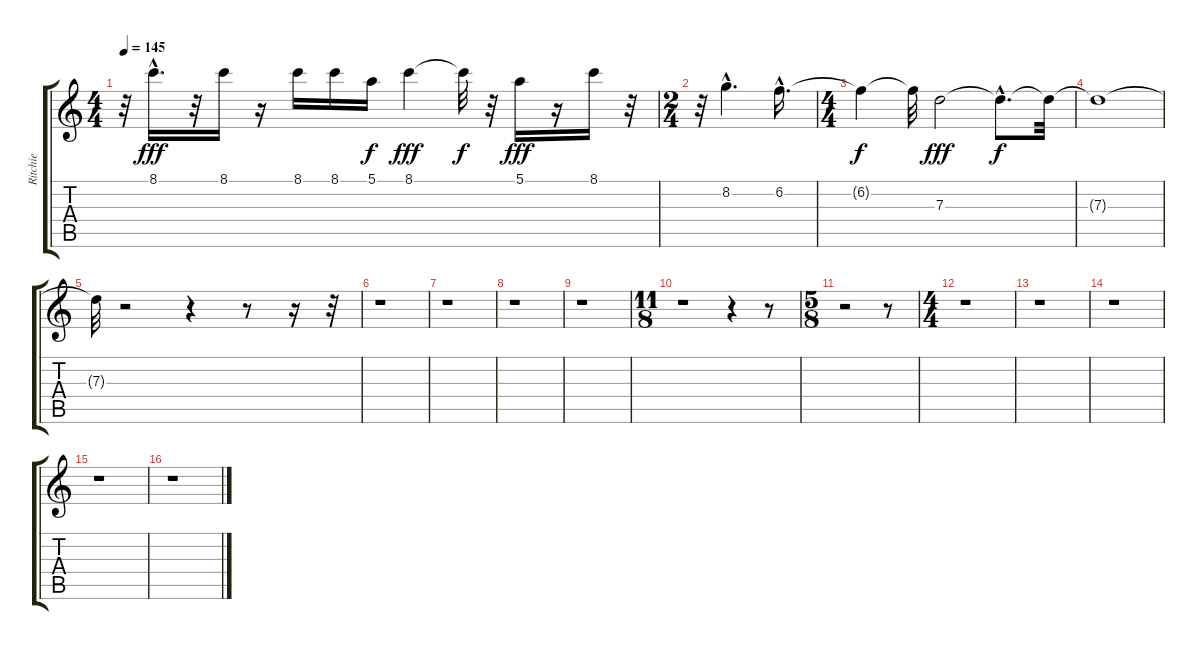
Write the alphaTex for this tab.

\track ("Ritchie" "Ritchie") {instrument overdrivenguitar}
\staff {score tabs}
\tuning (E4 B3 G3 D3 A2 E2) {hide}
\ts (4 4)
\tempo 145
\clef g2
\ks c
r.32{dy fff} 8.1{hac}.16{d} r.32 8.1.16 r.16 8.1.16 8.1.16 5.1.16{dy f} 8.1.4{dy fff} 8.1{t}.32{dy f} r.32 5.1.16{dy fff} r.16 8.1.16 r.32 |
\ts (2 4)
r.32 8.2{hac}.4{d} 6.2{hac}.16{d} |
\ts (4 4)
6.2{t}.4{dy f} 6.2{t}.32 7.3.2{dy fff} 7.3{hac t}.8{d dy f} 7.3{t}.32 |
7.3{t}.1 |
7.3{t}.32 r.2 r.4 r.8 r.16 r.32 |
r.1 |
r.1 |
r.1 |
r.1 |
\ts (11 8)
r.1 r.4 r.8 |
\ts (5 8)
r.2 r.8 |
\ts (4 4)
r.1 |
r.1 |
r.1 |
r.1 |
r.1
